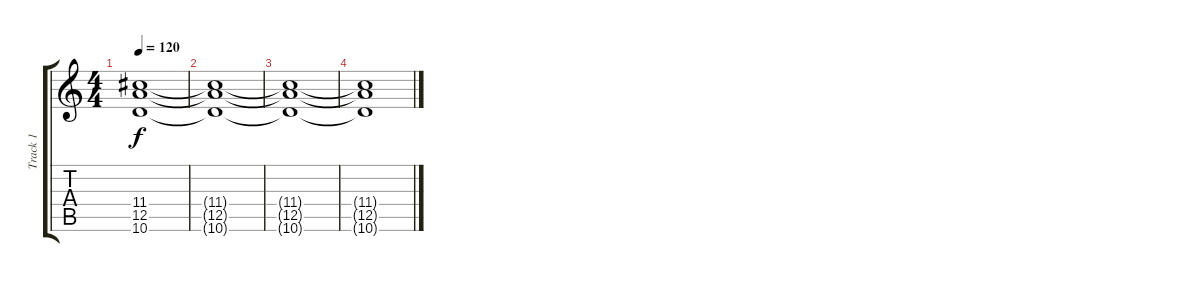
\track ("Track 1" "Track 1") {instrument acousticguitarsteel}
\staff {score tabs}
\tuning (E4 B3 G3 D3 A2 E2) {hide}
\ts (4 4)
\tempo 120
\clef g2
\ks c
(11.4{t} 12.5{t} 10.6{t}).1{dy f} |
(11.4{t} 12.5{t} 10.6{t}).1 |
(11.4{t} 12.5{t} 10.6{t}).1 |
(11.4{t} 12.5{t} 10.6{t}).1
